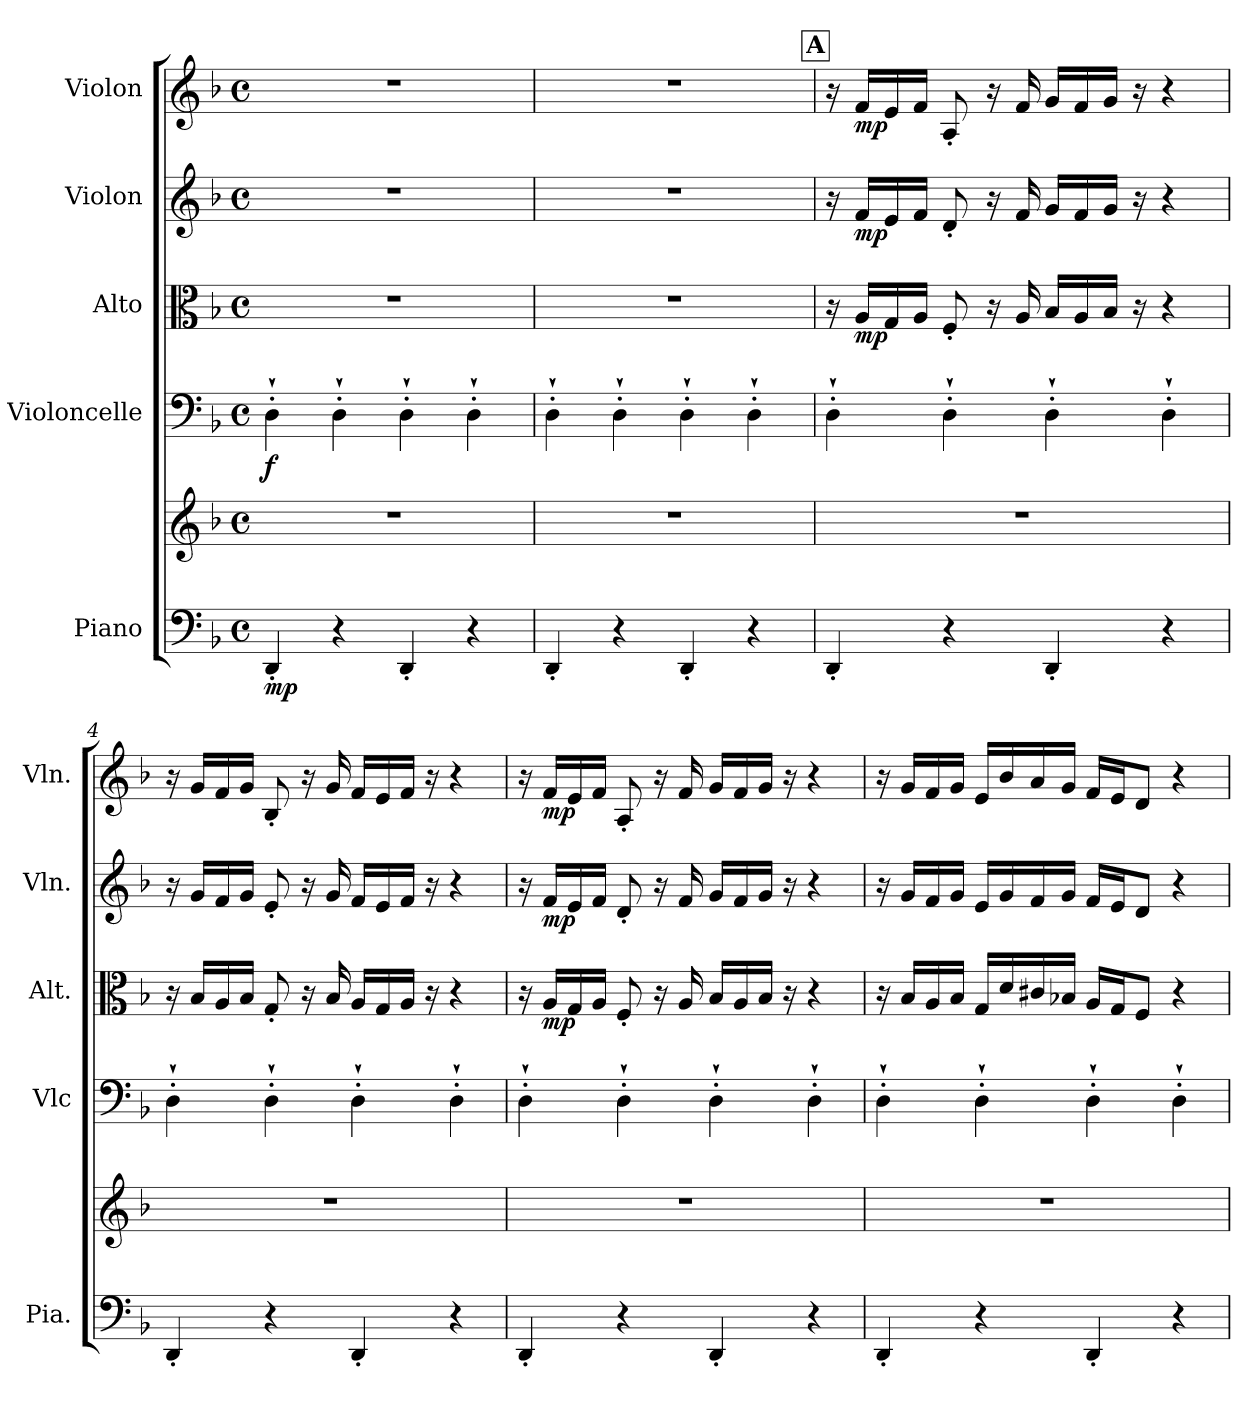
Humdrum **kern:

**kern	**kern	**dynam	**kern	**dynam	**kern	**dynam	**kern	**dynam	**kern	**dynam
*part5	*part5	*part5	*part4	*part4	*part3	*part3	*part2	*part2	*part1	*part1
*staff6	*staff5	*staff5/6	*staff4	*staff4	*staff3	*staff3	*staff2	*staff2	*staff1	*staff1
*I"Piano	*	*	*I"Violoncelle	*	*I"Alto	*	*I"Violon	*	*I"Violon	*
*I'Pia.	*	*	*I'Vlc	*	*I'Alt.	*	*I'Vln.	*	*I'Vln.	*
*clefF4	*clefG2	*	*clefF4	*	*clefC3	*	*clefG2	*	*clefG2	*
*k[b-]	*k[b-]	*	*k[b-]	*	*k[b-]	*	*k[b-]	*	*k[b-]	*
*M4/4	*M4/4	*	*M4/4	*	*M4/4	*	*M4/4	*	*M4/4	*
*met(c)	*met(c)	*	*met(c)	*	*met(c)	*	*met(c)	*	*met(c)	*
*MM95	*MM95	*	*MM95	*	*MM95	*	*MM95	*	*MM95	*
=1	=1	=1	=1	=1	=1	=1	=1	=1	=1	=1
!	!	!LO:DY:b=2	!	!LO:DY:b	!	!	!	!	!	!
4DD'/	1r	mp	4D'`\	f	1r	.	1r	.	1r	.
4r	.	.	4D'`\	.	.	.	.	.	.	.
4DD'/	.	.	4D'`\	.	.	.	.	.	.	.
4r	.	.	4D'`\	.	.	.	.	.	.	.
=2	=2	=2	=2	=2	=2	=2	=2	=2	=2	=2
4DD'/	1r	.	4D'`\	.	1r	.	1r	.	1r	.
4r	.	.	4D'`\	.	.	.	.	.	.	.
4DD'/	.	.	4D'`\	.	.	.	.	.	.	.
4r	.	.	4D'`\	.	.	.	.	.	.	.
!!LO:REH:place=s1:a:B:fs=14:t=A
=3	=3	=3	=3	=3	=3	=3	=3	=3	=3	=3
4DD'/	1r	.	4D'`\	.	16r	.	16r	.	16r	.
!	!	!	!	!	!	!LO:DY:b	!	!LO:DY:b	!	!LO:DY:b
.	.	.	.	.	16A/LL	mp	16f/LL	mp	16f/LL	mp
.	.	.	.	.	16G/	.	16e/	.	16e/	.
.	.	.	.	.	16A/JJ	.	16f/JJ	.	16f/JJ	.
4r	.	.	4D'`\	.	8F'/	.	8d'/	.	8A'/	.
.	.	.	.	.	16r	.	16r	.	16r	.
.	.	.	.	.	16A/	.	16f/	.	16f/	.
4DD'/	.	.	4D'`\	.	16B-/LL	.	16g/LL	.	16g/LL	.
.	.	.	.	.	16A/	.	16f/	.	16f/	.
.	.	.	.	.	16B-/JJ	.	16g/JJ	.	16g/JJ	.
.	.	.	.	.	16r	.	16r	.	16r	.
4r	.	.	4D'`\	.	4r	.	4r	.	4r	.
=4	=4	=4	=4	=4	=4	=4	=4	=4	=4	=4
4DD'/	1r	.	4D'`\	.	16r	.	16r	.	16r	.
.	.	.	.	.	16B-/LL	.	16g/LL	.	16g/LL	.
.	.	.	.	.	16A/	.	16f/	.	16f/	.
.	.	.	.	.	16B-/JJ	.	16g/JJ	.	16g/JJ	.
4r	.	.	4D'`\	.	8G'/	.	8e'/	.	8B-'/	.
.	.	.	.	.	16r	.	16r	.	16r	.
.	.	.	.	.	16B-/	.	16g/	.	16g/	.
4DD'/	.	.	4D'`\	.	16A/LL	.	16f/LL	.	16f/LL	.
.	.	.	.	.	16G/	.	16e/	.	16e/	.
.	.	.	.	.	16A/JJ	.	16f/JJ	.	16f/JJ	.
.	.	.	.	.	16r	.	16r	.	16r	.
4r	.	.	4D'`\	.	4r	.	4r	.	4r	.
!!LO:LB:g=z
=5	=5	=5	=5	=5	=5	=5	=5	=5	=5	=5
4DD'/	1r	.	4D'`\	.	16r	.	16r	.	16r	.
!	!	!	!	!	!	!LO:DY:b	!	!LO:DY:b	!	!LO:DY:b
.	.	.	.	.	16A/LL	mp	16f/LL	mp	16f/LL	mp
.	.	.	.	.	16G/	.	16e/	.	16e/	.
.	.	.	.	.	16A/JJ	.	16f/JJ	.	16f/JJ	.
4r	.	.	4D'`\	.	8F'/	.	8d'/	.	8A'/	.
.	.	.	.	.	16r	.	16r	.	16r	.
.	.	.	.	.	16A/	.	16f/	.	16f/	.
4DD'/	.	.	4D'`\	.	16B-/LL	.	16g/LL	.	16g/LL	.
.	.	.	.	.	16A/	.	16f/	.	16f/	.
.	.	.	.	.	16B-/JJ	.	16g/JJ	.	16g/JJ	.
.	.	.	.	.	16r	.	16r	.	16r	.
4r	.	.	4D'`\	.	4r	.	4r	.	4r	.
=6	=6	=6	=6	=6	=6	=6	=6	=6	=6	=6
4DD'/	1r	.	4D'`\	.	16r	.	16r	.	16r	.
.	.	.	.	.	16B-/LL	.	16g/LL	.	16g/LL	.
.	.	.	.	.	16A/	.	16f/	.	16f/	.
.	.	.	.	.	16B-/JJ	.	16g/JJ	.	16g/JJ	.
4r	.	.	4D'`\	.	16G/LL	.	16e/LL	.	16e/LL	.
.	.	.	.	.	16d/	.	16g/	.	16b-/	.
.	.	.	.	.	16c#X/	.	16f/	.	16a/	.
.	.	.	.	.	16B-X/JJ	.	16g/JJ	.	16g/JJ	.
4DD'/	.	.	4D'`\	.	16A/LL	.	16f/LL	.	16f/LL	.
.	.	.	.	.	16G/J	.	16e/J	.	16e/J	.
.	.	.	.	.	8F/J	.	8d/J	.	8d/J	.
4r	.	.	4D'`\	.	4r	.	4r	.	4r	.
=	=	=	=	=	=	=	=	=	=	=
*-	*-	*-	*-	*-	*-	*-	*-	*-	*-	*-
